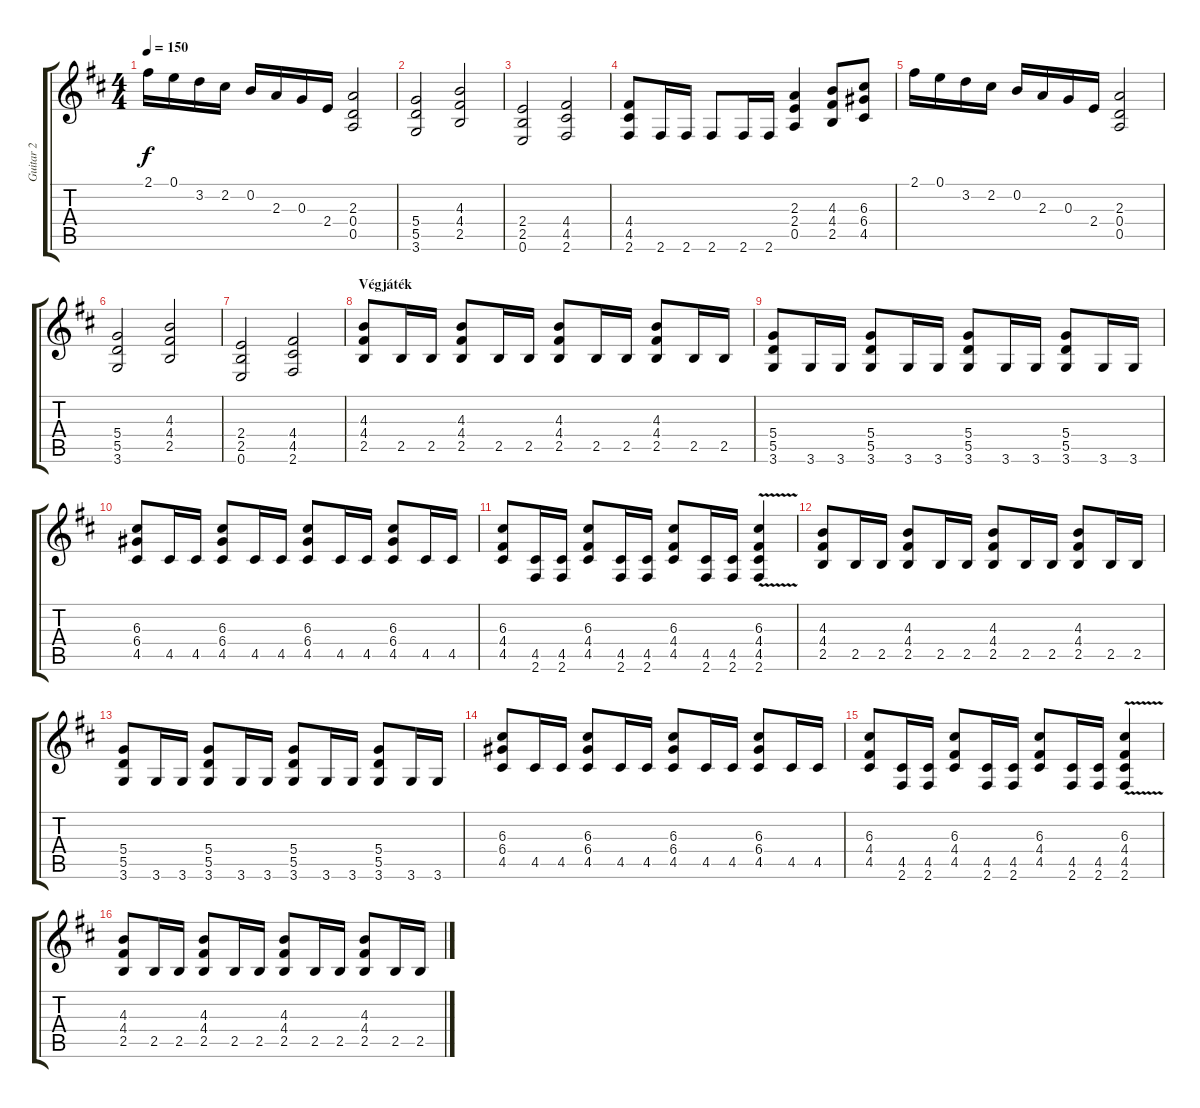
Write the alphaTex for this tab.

\track ("Guitar 2" "Guitar 2") {instrument distortionguitar}
\staff {score tabs}
\tuning (E4 B3 G3 D3 A2 E2) {hide}
\ts (4 4)
\tempo 150
\clef g2
\ks d
2.1.16{dy f} 0.1.16 3.2.16 2.2.16 0.2.16 2.3.16 0.3.16 2.4.16 (2.3 0.4 0.5).2 |
(5.4 5.5 3.6).2 (4.3 4.4 2.5).2 |
(2.4 2.5 0.6).2 (4.4 4.5 2.6).2 |
(4.4 4.5 2.6).8 2.6.16 2.6.16 2.6.8 2.6.16 2.6.16 (2.3 2.4 0.5).4 (4.3 4.4 2.5).8 (6.3 6.4 4.5).8 |
2.1.16 0.1.16 3.2.16 2.2.16 0.2.16 2.3.16 0.3.16 2.4.16 (2.3 0.4 0.5).2 |
(5.4 5.5 3.6).2 (4.3 4.4 2.5).2 |
(2.4 2.5 0.6).2 (4.4 4.5 2.6).2 |
\section ("" "Végjáték")
(4.3 4.4 2.5).8 2.5.16 2.5.16 (4.3 4.4 2.5).8 2.5.16 2.5.16 (4.3 4.4 2.5).8 2.5.16 2.5.16 (4.3 4.4 2.5).8 2.5.16 2.5.16 |
(5.4 5.5 3.6).8 3.6.16 3.6.16 (5.4 5.5 3.6).8 3.6.16 3.6.16 (5.4 5.5 3.6).8 3.6.16 3.6.16 (5.4 5.5 3.6).8 3.6.16 3.6.16 |
(6.3 6.4 4.5).8 4.5.16 4.5.16 (6.3 6.4 4.5).8 4.5.16 4.5.16 (6.3 6.4 4.5).8 4.5.16 4.5.16 (6.3 6.4 4.5).8 4.5.16 4.5.16 |
(6.3 4.4 4.5).8 (4.5 2.6).16 (4.5 2.6).16 (6.3 4.4 4.5).8 (4.5 2.6).16 (4.5 2.6).16 (6.3 4.4 4.5).8 (4.5 2.6).16 (4.5 2.6).16 (6.3 4.4 4.5{v} 2.6).4 |
(4.3 4.4 2.5).8 2.5.16 2.5.16 (4.3 4.4 2.5).8 2.5.16 2.5.16 (4.3 4.4 2.5).8 2.5.16 2.5.16 (4.3 4.4 2.5).8 2.5.16 2.5.16 |
(5.4 5.5 3.6).8 3.6.16 3.6.16 (5.4 5.5 3.6).8 3.6.16 3.6.16 (5.4 5.5 3.6).8 3.6.16 3.6.16 (5.4 5.5 3.6).8 3.6.16 3.6.16 |
(6.3 6.4 4.5).8 4.5.16 4.5.16 (6.3 6.4 4.5).8 4.5.16 4.5.16 (6.3 6.4 4.5).8 4.5.16 4.5.16 (6.3 6.4 4.5).8 4.5.16 4.5.16 |
(6.3 4.4 4.5).8 (4.5 2.6).16 (4.5 2.6).16 (6.3 4.4 4.5).8 (4.5 2.6).16 (4.5 2.6).16 (6.3 4.4 4.5).8 (4.5 2.6).16 (4.5 2.6).16 (6.3 4.4 4.5{v} 2.6).4 |
(4.3 4.4 2.5).8 2.5.16 2.5.16 (4.3 4.4 2.5).8 2.5.16 2.5.16 (4.3 4.4 2.5).8 2.5.16 2.5.16 (4.3 4.4 2.5).8 2.5.16 2.5.16
